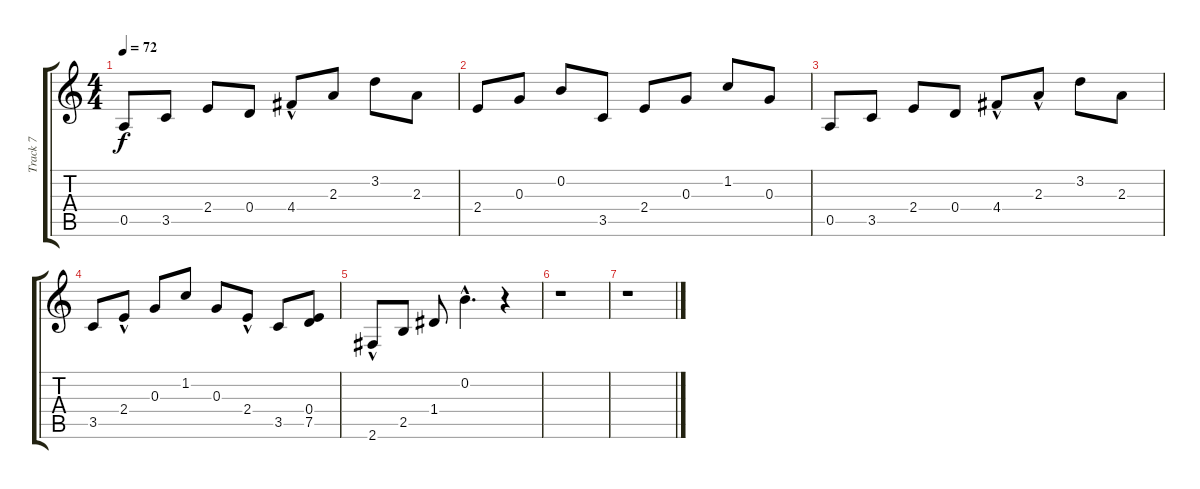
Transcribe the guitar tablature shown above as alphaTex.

\track ("Track 7" "Track 7") {instrument electricguitarclean}
\staff {score tabs}
\tuning (E4 B3 G3 D3 A2 E2) {hide}
\ts (4 4)
\tempo 72
\clef g2
\ks c
0.5.8{dy f} 3.5.8 2.4.8 0.4.8 4.4{hac}.8 2.3.8 3.2.8 2.3.8 |
2.4.8 0.3.8 0.2.8 3.5.8 2.4.8 0.3.8 1.2.8 0.3.8 |
0.5.8 3.5.8 2.4.8 0.4.8 4.4{hac}.8 2.3{hac}.8 3.2.8 2.3.8 |
3.5.8 2.4{hac}.8 0.3.8 1.2.8 0.3.8 2.4{hac}.8 3.5.8 (0.4 7.5).8 |
2.6{hac}.8 2.5.8 1.4.8 0.2{hac}.4{d} r.4 |
r.1 |
r.1
